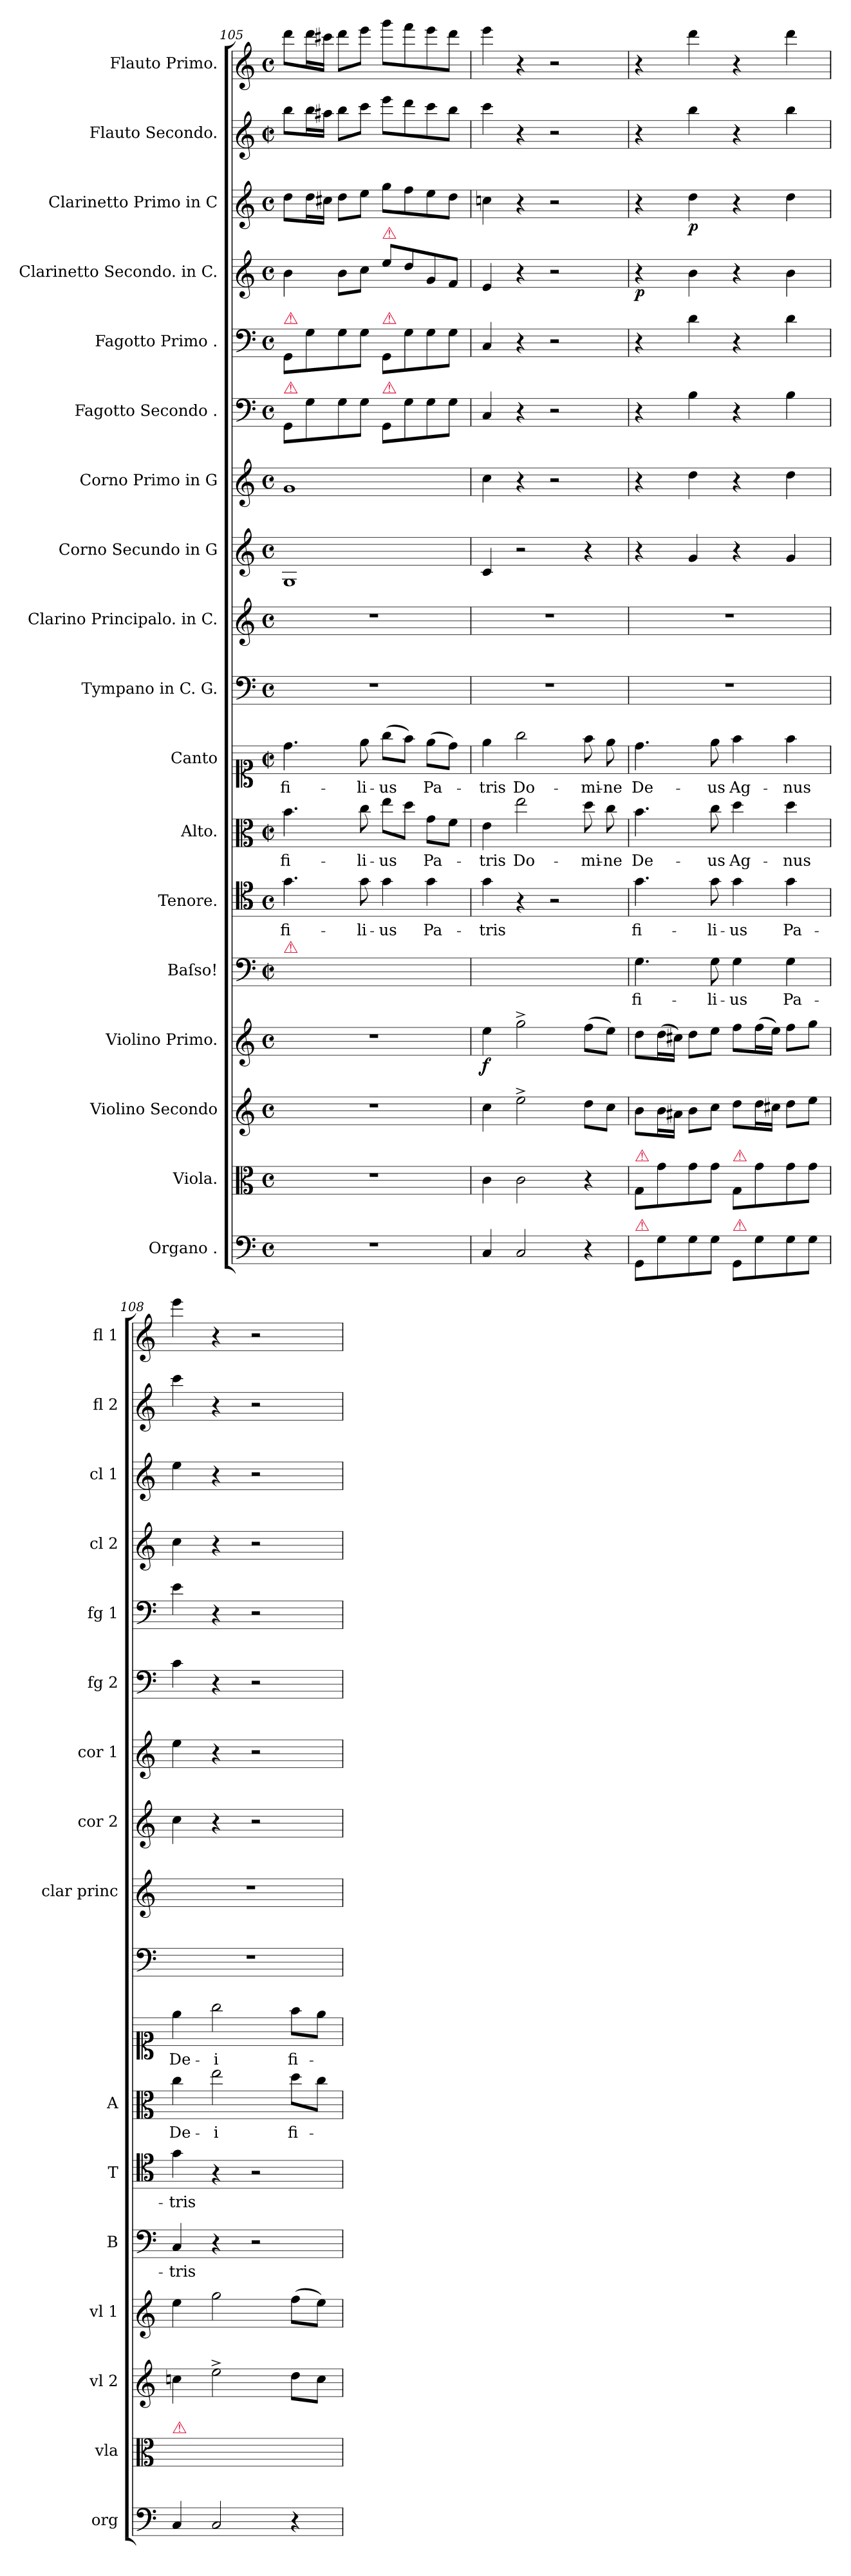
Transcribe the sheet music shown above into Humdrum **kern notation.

**kern	**dynam	**kern	**kern	**dynam	**kern	**dynam	**kern	**text	**kern	**text	**kern	**text	**kern	**text	**kern	**kern	**kern	**kern	**kern	**kern	**kern	**dynam	**kern	**dynam	**kern	**kern
*part18	*part18	*part17	*part16	*part16	*part15	*part15	*part14	*part14	*part13	*part13	*part12	*part12	*part11	*part11	*part10	*part9	*part8	*part7	*part6	*part5	*part4	*part4	*part3	*part3	*part2	*part1
*staff18	*staff18	*staff17	*staff16	*staff16	*staff15	*staff15	*staff14	*staff14	*staff13	*staff13	*staff12	*staff12	*staff11	*staff11	*staff10	*staff9	*staff8	*staff7	*staff6	*staff5	*staff4	*staff4	*staff3	*staff3	*staff2	*staff1
*I"Organo .	*	*I"Viola.	*I"Violino Secondo	*	*I"Violino Primo.	*	*I"Baſso!	*	*I"Tenore.	*	*I"Alto.	*	*I"Canto	*	*I"Tympano in C. G.	*I"Clarino Principalo. in C.	*I"Corno Secundo in G	*I"Corno Primo in G	*I"Fagotto Secondo .	*I"Fagotto Primo .	*I"Clarinetto Secondo. in C.	*	*I"Clarinetto Primo in C	*	*I"Flauto Secondo.	*I"Flauto Primo.
*I'org	*	*I'vla	*I'vl 2	*	*I'vl 1	*	*I'B	*	*I'T	*	*I'A	*	*	*	*	*I'clar princ	*I'cor 2	*I'cor 1	*I'fg 2	*I'fg 1	*I'cl 2	*	*I'cl 1	*	*I'fl 2	*I'fl 1
*clefF4	*	*clefC3	*clefG2	*	*clefG2	*	*clefF4	*	*clefC4	*	*clefC3	*	*clefC1	*	*clefF4	*clefG2	*clefG2	*clefG2	*clefF4	*clefF4	*clefG2	*	*clefG2	*	*clefG2	*clefG2
*k[]	*	*k[]	*k[]	*	*k[]	*	*k[]	*	*k[]	*	*k[]	*	*k[]	*	*k[]	*k[]	*k[]	*k[]	*k[]	*k[]	*k[]	*	*k[]	*	*k[]	*k[]
*C:	*	*C:	*C:	*	*C:	*	*C:	*	*C:	*	*C:	*	*C:	*	*C:	*C:	*C:	*C:	*C:	*C:	*C:	*	*C:	*	*C:	*C:
*M4/4	*	*M4/4	*M4/4	*	*M4/4	*	*M4/4	*	*M4/4	*	*M4/4	*	*M4/4	*	*M4/4	*M4/4	*M4/4	*M4/4	*M4/4	*M4/4	*M4/4	*	*M4/4	*	*M4/4	*M4/4
*met(c)	*	*met(c)	*met(c)	*	*met(c)	*	*met(c|)	*	*met(c)	*	*met(c|)	*	*met(c|)	*	*met(c)	*met(c)	*met(c)	*met(c)	*met(c)	*met(c)	*met(c)	*	*met(c)	*	*met(c|)	*met(c)
=105	=105	=105	=105	=105	=105	=105	=105	=105	=105	=105	=105	=105	=105	=105	=105	=105	=105	=105	=105	=105	=105	=105	=105	=105	=105	=105
!	!	!	!	!	!	!	!	!	!	!	!	!	!	!	!	!	!	!	!	!LO:TX:a:color=crimson:t=⚠	!	!	!	!	!	!
!	!	!	!	!	!	!	!	!	!	!	!	!	!	!	!	!	!	!	!LO:TX:a:color=crimson:t=⚠	!	!	!	!	!	!	!
!	!	!	!	!	!	!	!LO:TX:a:color=crimson:t=⚠	!	!	!	!	!	!	!	!	!	!	!	!	!	!	!	!	!	!	!
!	!	!	!	!	!	!	!	!	!	!LO:LY:i	!	!	!	!	!	!	!	!	!	!	!	!	!	!	!	!
1r	.	1r	1r	.	1r	.	4.G\yy	fi-	4.g\	fi-	4.b\	fi-	4.dd\	fi-	1r	1r	1G	1g	8GG/L	8GG/L	4b\	.	8dd\L	.	8bb\L	8ddd\L
.	.	.	.	.	.	.	.	.	.	.	.	.	.	.	.	.	.	.	8G\	8G\	.	.	16dd\L	.	16bb\L	16ddd\L
.	.	.	.	.	.	.	.	.	.	.	.	.	.	.	.	.	.	.	.	.	.	.	16cc#X\JJ	.	16aa#X\JJ	16ccc#X\JJ
.	.	.	.	.	.	.	.	.	.	.	.	.	.	.	.	.	.	.	8G\	8G\	8b\L	.	8dd\L	.	8bb\L	8ddd\L
!	!	!	!	!	!	!	!	!	!	!LO:LY:i	!	!	!	!	!	!	!	!	!	!	!	!	!	!	!	!
.	.	.	.	.	.	.	8G\yy	-li-	8g\	-li-	8cc\	-li-	8ee\	-li-	.	.	.	.	8G\J	8G\J	8cc\J	.	8ee\J	.	8ccc\J	8eee\J
!	!	!	!	!	!	!	!	!	!	!	!	!	!	!	!	!	!	!	!	!	!LO:TX:a:color=crimson:t=⚠	!	!	!	!	!
!	!	!	!	!	!	!	!	!	!	!	!	!	!	!	!	!	!	!	!	!LO:TX:a:color=crimson:t=⚠	!	!	!	!	!	!
!	!	!	!	!	!	!	!	!	!	!	!	!	!	!	!	!	!	!	!LO:TX:a:color=crimson:t=⚠	!	!	!	!	!	!	!
!	!	!	!	!	!	!	!	!	!	!LO:LY:i	!	!	!	!	!	!	!	!	!	!	!	!	!	!	!	!
.	.	.	.	.	.	.	4G\yy	-us	4g\	-us	8ee\L	-us	(8gg\L	-us	.	.	.	.	8GG/L	8GG/L	8ee\L	.	8gg\L	.	8eee\L	8ggg\L
.	.	.	.	.	.	.	.	.	.	.	8dd\J	.	8ff\J)	.	.	.	.	.	8G\	8G\	8dd\	.	8ff\	.	8ddd\	8fff\
!	!	!	!	!	!	!	!	!	!	!LO:LY:i	!	!	!	!	!	!	!	!	!	!	!	!	!	!	!	!
.	.	.	.	.	.	.	4G\yy	Pa-	4g\	Pa-	8g\L	Pa-	(8ee\L	Pa-	.	.	.	.	8G\	8G\	8g/	.	8ee\	.	8ccc\	8eee\
.	.	.	.	.	.	.	.	.	.	.	8f\J	.	8dd\J)	.	.	.	.	.	8G\J	8G\J	8f/J	.	8dd\J	.	8bb\J	8ddd\J
=106	=106	=106	=106	=106	=106	=106	=106	=106	=106	=106	=106	=106	=106	=106	=106	=106	=106	=106	=106	=106	=106	=106	=106	=106	=106	=106
!	!LO:DY:b:rj	!	!	!	!	!LO:DY:b	!	!	!	!LO:LY:i	!	!	!	!	!	!	!	!	!	!	!	!	!	!	!	!
4C/	for	4c\	4cc\	.	4ee\	f=	4C/yy	-tris	4g\	-tris	4e\	-tris	4ee\	-tris	1r	1r	4c/	4cc\	4C/	4C/	4e/	.	4ccn\	.	4ccc\	4eee\
!	!	!	!	!LO:DY:b:rj	!	!	!	!	!	!	!	!	!	!	!	!	!	!	!	!	!	!	!	!	!	!
2C/	.	2c\	2ee^\	m&colon;f&colon;	2gg^\	.	4ryy	.	4r	.	2ee\	Do-	2gg\	Do-	.	.	2r	4r	4r	4r	4r	.	4r	.	4r	4r
.	.	.	.	.	.	.	2ryy	.	2r	.	.	.	.	.	.	.	.	2r	2r	2r	2r	.	2r	.	2r	2r
4r	.	4r	8dd\L	.	(8ff\L	.	.	.	.	.	8dd\	-mi-	8ff\	-mi-	.	.	4r	.	.	.	.	.	.	.	.	.
.	.	.	8cc\J	.	8ee\J)	.	.	.	.	.	8cc\	-ne	8ee\	-ne	.	.	.	.	.	.	.	.	.	.	.	.
=107	=107	=107	=107	=107	=107	=107	=107	=107	=107	=107	=107	=107	=107	=107	=107	=107	=107	=107	=107	=107	=107	=107	=107	=107	=107	=107
!	!	!LO:TX:a:color=crimson:t=⚠	!	!	!	!	!	!	!	!	!	!	!	!	!	!	!	!	!	!	!	!	!	!	!	!
!LO:TX:a:color=crimson:t=⚠	!	!	!	!	!	!	!	!	!	!	!	!	!	!	!	!	!	!	!	!	!	!	!	!	!	!
!	!	!	!	!	!	!	!	!LO:LY:i	!	!LO:LY:i	!	!	!	!	!	!	!	!	!	!	!	!	!	!	!	!
8GG/L	.	8G/L	8b\L	.	8dd\L	.	4.G\	fi-	4.g\	fi-	4.b\	De-	4.dd\	De-	1r	1r	4r	4r	4r	4r	4r	p.	4r	.	4r	4r
8G\	.	8g\	16b\L	.	(16dd\L	.	.	.	.	.	.	.	.	.	.	.	.	.	.	.	.	.	.	.	.	.
.	.	.	16a#X\JJ	.	16cc#X\JJ)	.	.	.	.	.	.	.	.	.	.	.	.	.	.	.	.	.	.	.	.	.
8G\	.	8g\	8b\L	.	8dd\L	.	.	.	.	.	.	.	.	.	.	.	4g/	4dd\	4B\	4d\	4b\	.	4dd\	p.	4bb\	4ddd\
!	!	!	!	!	!	!	!	!LO:LY:i	!	!LO:LY:i	!	!	!	!	!	!	!	!	!	!	!	!	!	!	!	!
8G\J	.	8g\J	8cc\J	.	8ee\J	.	8G\	-li-	8g\	-li-	8cc\	-us	8ee\	-us	.	.	.	.	.	.	.	.	.	.	.	.
!	!	!LO:TX:a:color=crimson:t=⚠	!	!	!	!	!	!	!	!	!	!	!	!	!	!	!	!	!	!	!	!	!	!	!	!
!LO:TX:a:color=crimson:t=⚠	!	!	!	!	!	!	!	!	!	!	!	!	!	!	!	!	!	!	!	!	!	!	!	!	!	!
!	!	!	!	!	!	!	!	!LO:LY:i	!	!LO:LY:i	!	!	!	!	!	!	!	!	!	!	!	!	!	!	!	!
8GG/L	.	8G/L	8dd\L	.	8ff\L	.	4G\	-us	4g\	-us	4dd\	Ag-	4ff\	Ag-	.	.	4r	4r	4r	4r	4r	.	4r	.	4r	4r
8G\	.	8g\	16dd\L	.	(16ff\L	.	.	.	.	.	.	.	.	.	.	.	.	.	.	.	.	.	.	.	.	.
.	.	.	16cc#X\JJ	.	16ee\JJ)	.	.	.	.	.	.	.	.	.	.	.	.	.	.	.	.	.	.	.	.	.
!	!	!	!	!	!	!	!	!LO:LY:i	!	!LO:LY:i	!	!	!	!	!	!	!	!	!	!	!	!	!	!	!	!
8G\	.	8g\	8dd\L	.	8ff\L	.	4G\	Pa-	4g\	Pa-	4dd\	-nus	4ff\	-nus	.	.	4g/	4dd\	4B\	4d\	4b\	.	4dd\	.	4bb\	4ddd\
8G\J	.	8g\J	8ee\J	.	8gg\J	.	.	.	.	.	.	.	.	.	.	.	.	.	.	.	.	.	.	.	.	.
=108	=108	=108	=108	=108	=108	=108	=108	=108	=108	=108	=108	=108	=108	=108	=108	=108	=108	=108	=108	=108	=108	=108	=108	=108	=108	=108
!	!	!LO:TX:a:color=crimson:t=⚠	!	!	!	!	!	!	!	!	!	!	!	!	!	!	!	!	!	!	!	!	!	!	!	!
!	!	!	!	!	!	!	!	!LO:LY:i	!	!LO:LY:i	!	!	!	!	!	!	!	!	!	!	!	!	!	!	!	!
4C/	.	4c\yy	4ccn\	.	4ee\	.	4C/	-tris	4g\	-tris	4cc\	De-	4ee\	De-	1r	1r	4cc\	4ee\	4c\	4e\	4cc\	.	4ee\	.	4ccc\	4eee\
2C/	.	2c\yy	2ee^\	.	2gg\	.	4r	.	4r	.	2ee\	-i	2gg\	-i	.	.	4r	4r	4r	4r	4r	.	4r	.	4r	4r
.	.	.	.	.	.	.	2r	.	2r	.	.	.	.	.	.	.	2r	2r	2r	2r	2r	.	2r	.	2r	2r
4r	.	4ryy	8dd\L	.	(8ff\L	.	.	.	.	.	8dd\L	fi-	8ff\L	fi-	.	.	.	.	.	.	.	.	.	.	.	.
.	.	.	8cc\J	.	8ee\J)	.	.	.	.	.	8cc\J	.	8ee\J	.	.	.	.	.	.	.	.	.	.	.	.	.
=	=	=	=	=	=	=	=	=	=	=	=	=	=	=	=	=	=	=	=	=	=	=	=	=	=	=
*-	*-	*-	*-	*-	*-	*-	*-	*-	*-	*-	*-	*-	*-	*-	*-	*-	*-	*-	*-	*-	*-	*-	*-	*-	*-	*-
